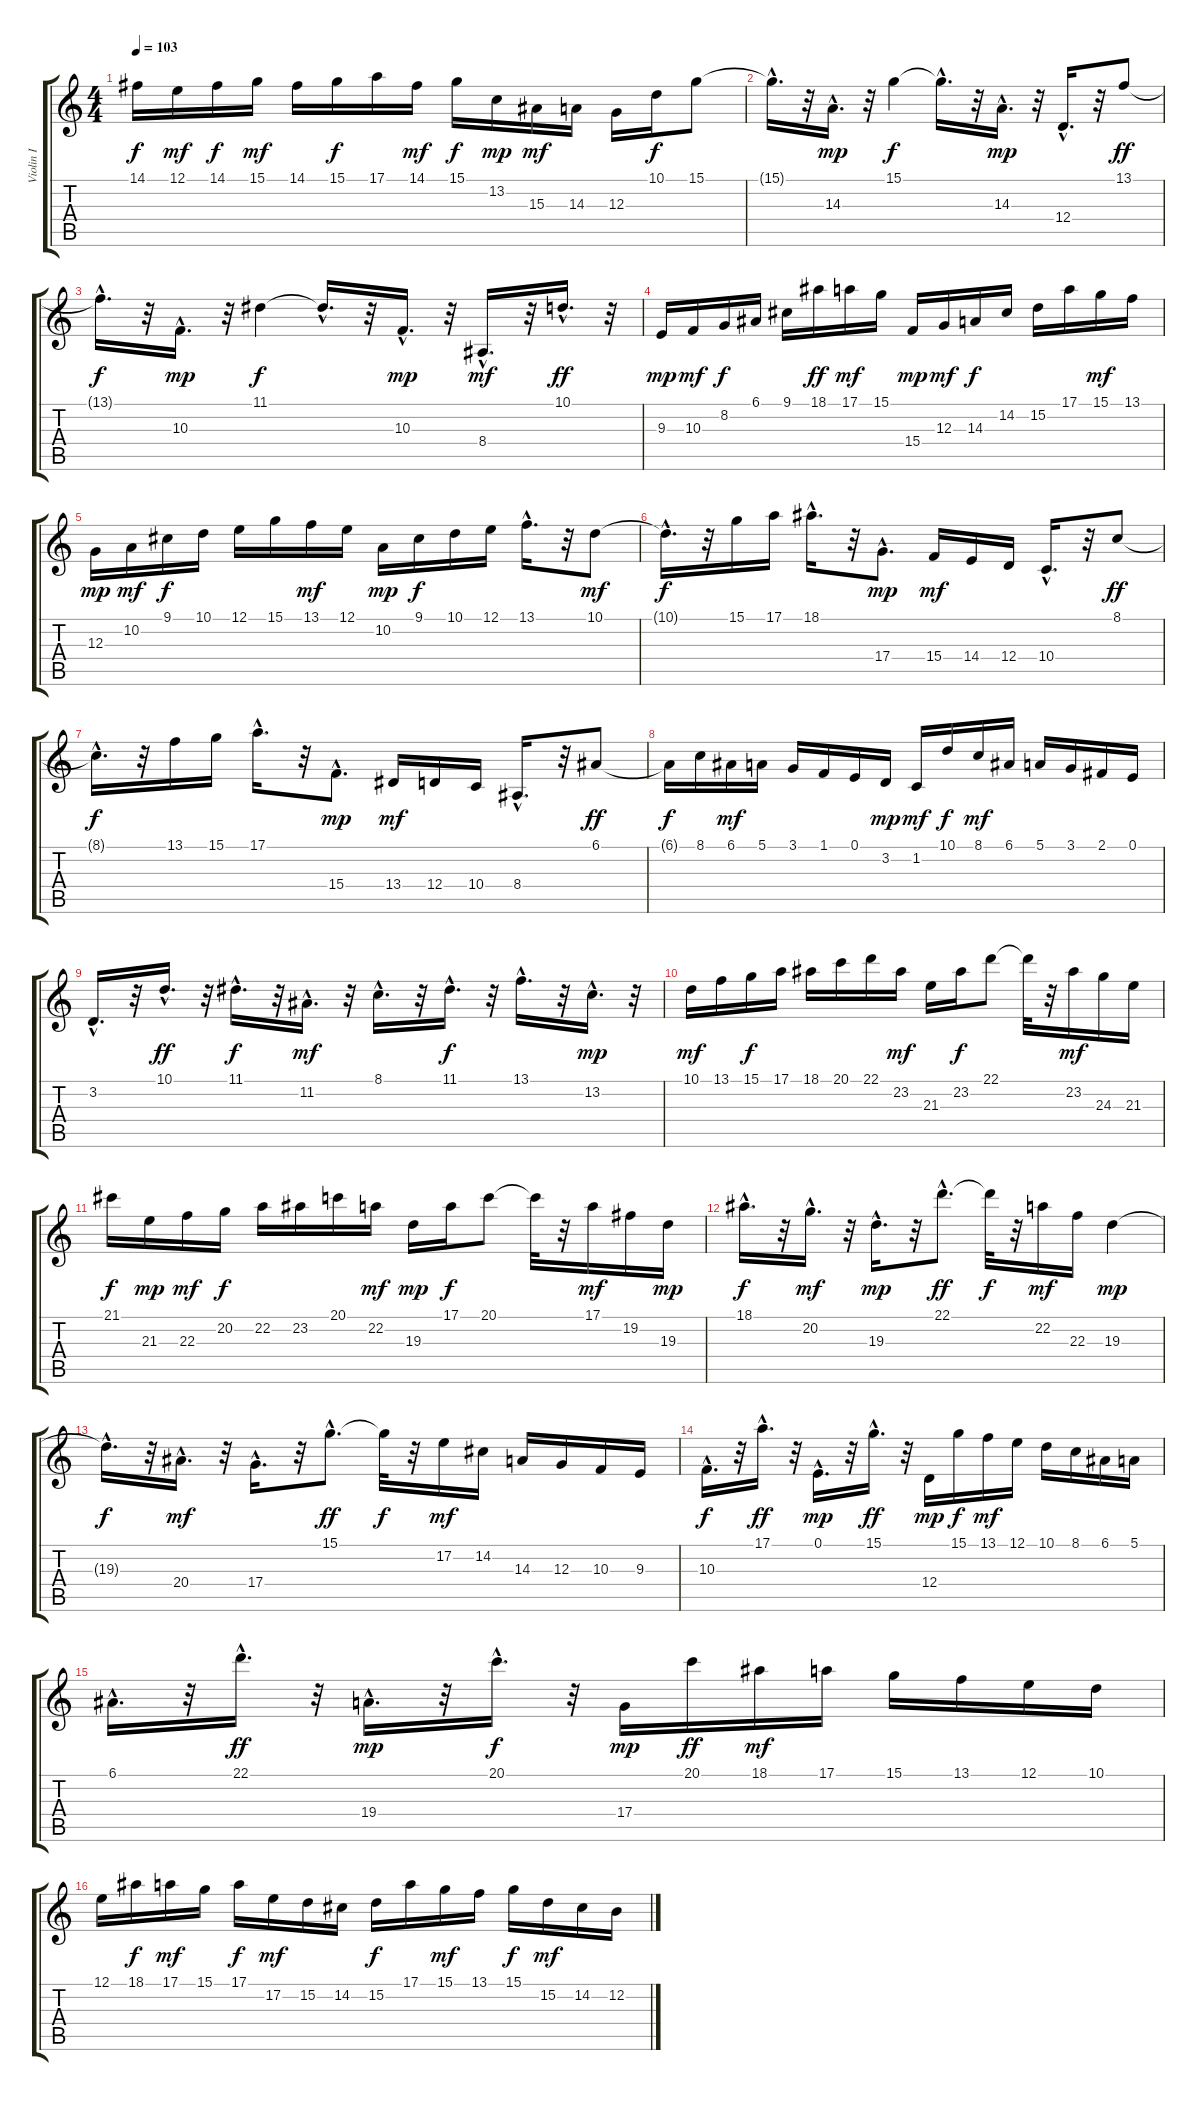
\track ("Violin I" "Violin I") {instrument violin}
\staff {score tabs}
\tuning (E4 B3 G3 D3 A2 E2) {hide}
\ts (4 4)
\tempo 103
\clef g2
\ks c
14.1.16{dy f} 12.1.16{dy mf} 14.1.16{dy f} 15.1.16{dy mf} 14.1.16 15.1.16{dy f} 17.1.16 14.1.16{dy mf} 15.1.16{dy f} 13.2.16{dy mp} 15.3.16{dy mf} 14.3.16 12.3.16 10.1.16{dy f} 15.1.8 |
15.1{hac t}.16{d} r.32 14.3{hac}.16{d dy mp} r.32 15.1.4{dy f} 15.1{hac t}.16{d} r.32 14.3{hac}.16{d dy mp} r.32 12.4{hac}.16{d} r.32 13.1.8{dy ff} |
13.1{hac t}.16{d dy f} r.32 10.3{hac}.16{d dy mp} r.32 11.1.4{dy f} 11.1{hac t}.16{d} r.32 10.3{hac}.16{d dy mp} r.32 8.4{hac}.16{d dy mf} r.32 10.1{hac}.16{d dy ff} r.32 |
9.3.16{dy mp} 10.3.16{dy mf} 8.2.16{dy f} 6.1.16 9.1.16 18.1.16{dy ff} 17.1.16{dy mf} 15.1.16 15.4.16{dy mp} 12.3.16{dy mf} 14.3.16{dy f} 14.2.16 15.2.16 17.1.16 15.1.16{dy mf} 13.1.16 |
12.3.16{dy mp} 10.2.16{dy mf} 9.1.16{dy f} 10.1.16 12.1.16 15.1.16 13.1.16{dy mf} 12.1.16 10.2.16{dy mp} 9.1.16{dy f} 10.1.16 12.1.16 13.1{hac}.16{d} r.32 10.1.8{dy mf} |
10.1{hac t}.16{d dy f} r.32 15.1.16 17.1.16 18.1{hac}.16{d} r.32 17.4{hac}.8{d dy mp} 15.4.16{dy mf} 14.4.16 12.4.16 10.4{hac}.16{d} r.32 8.1.8{dy ff} |
8.1{hac t}.16{d dy f} r.32 13.1.16 15.1.16 17.1{hac}.16{d} r.32 15.4{hac}.8{d dy mp} 13.4.16{dy mf} 12.4.16 10.4.16 8.4{hac}.16{d} r.32 6.1.8{dy ff} |
6.1{t}.16{dy f} 8.1.16 6.1.16{dy mf} 5.1.16 3.1.16 1.1.16 0.1.16 3.2.16{dy mp} 1.2.16{dy mf} 10.1.16{dy f} 8.1.16{dy mf} 6.1.16 5.1.16 3.1.16 2.1.16 0.1.16 |
3.2{hac}.16{d} r.32 10.1{hac}.16{d dy ff} r.32 11.1{hac}.16{d dy f} r.32 11.2{hac}.16{d dy mf} r.32 8.1{hac}.16{d} r.32 11.1{hac}.16{d dy f} r.32 13.1{hac}.16{d} r.32 13.2{hac}.16{d dy mp} r.32 |
10.1.16{dy mf} 13.1.16 15.1.16{dy f} 17.1.16 18.1.16 20.1.16 22.1.16 23.2.16{dy mf} 21.3.16 23.2.16{dy f} 22.1.8 22.1{t}.32 r.32 23.2.16{dy mf} 24.3.16 21.3.16 |
21.1.16{dy f} 21.3.16{dy mp} 22.3.16{dy mf} 20.2.16{dy f} 22.2.16 23.2.16 20.1.16 22.2.16{dy mf} 19.3.16{dy mp} 17.1.16{dy f} 20.1.8 20.1{t}.32 r.32 17.1.16{dy mf} 19.2.16 19.3.16{dy mp} |
18.1{hac}.16{d dy f} r.32 20.2{hac}.16{d dy mf} r.32 19.3{hac}.16{d dy mp} r.32 22.1{hac}.8{d dy ff} 22.1{t}.32{dy f} r.32 22.2.16{dy mf} 22.3.16 19.3.4{dy mp} |
19.3{hac t}.16{d dy f} r.32 20.4{hac}.16{d dy mf} r.32 17.4{hac}.16{d} r.32 15.1{hac}.8{d dy ff} 15.1{t}.32{dy f} r.32 17.2.16{dy mf} 14.2.16 14.3.16 12.3.16 10.3.16 9.3.16 |
10.3{hac}.16{d dy f} r.32 17.1{hac}.16{d dy ff} r.32 0.1{hac}.16{d dy mp} r.32 15.1{hac}.16{d dy ff} r.32 12.4.16{dy mp} 15.1.16{dy f} 13.1.16{dy mf} 12.1.16 10.1.16 8.1.16 6.1.16 5.1.16 |
6.1{hac}.16{d} r.32 22.1{hac}.16{d dy ff} r.32 19.4{hac}.16{d dy mp} r.32 20.1{hac}.16{d dy f} r.32 17.4.16{dy mp} 20.1.16{dy ff} 18.1.16{dy mf} 17.1.16 15.1.16 13.1.16 12.1.16 10.1.16 |
12.1.16 18.1.16{dy f} 17.1.16{dy mf} 15.1.16 17.1.16{dy f} 17.2.16{dy mf} 15.2.16 14.2.16 15.2.16{dy f} 17.1.16 15.1.16{dy mf} 13.1.16 15.1.16{dy f} 15.2.16{dy mf} 14.2.16 12.2.16
